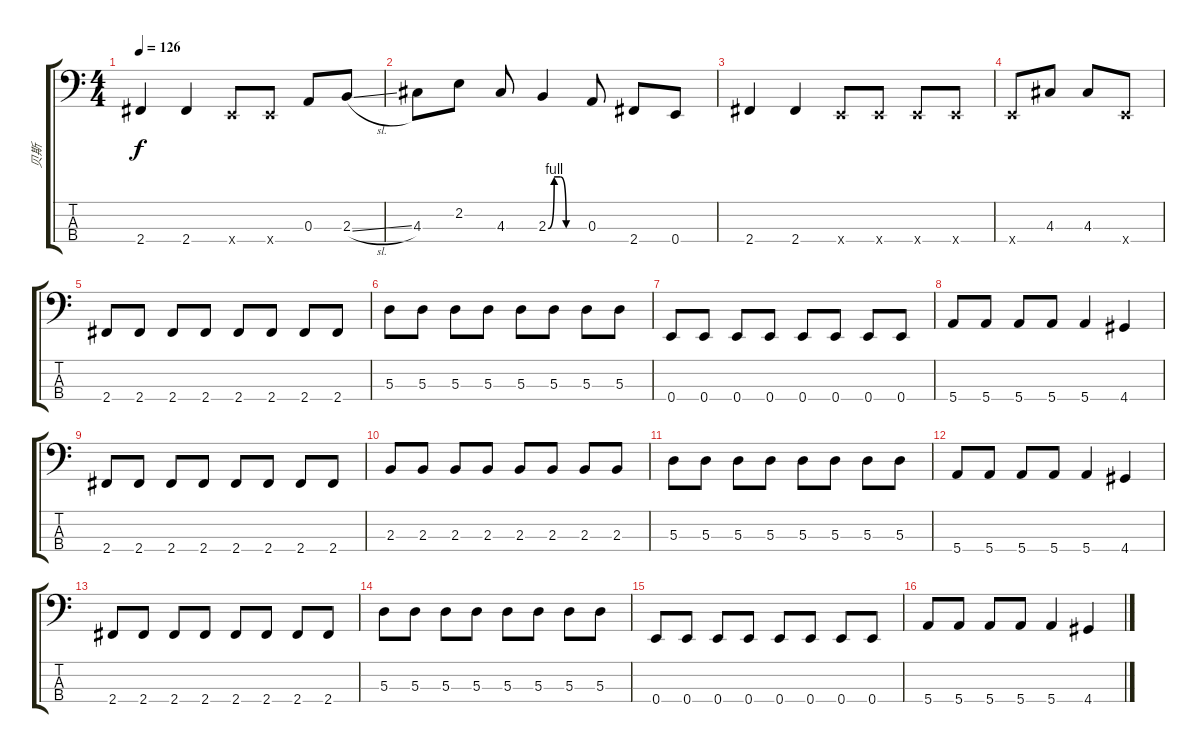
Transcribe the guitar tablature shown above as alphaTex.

\track ("贝斯" "贝斯") {instrument electricbasspick}
\staff {score tabs}
\tuning (G2 D2 A1 E1) {hide}
\ts (4 4)
\tempo 126
\clef f4
\ks c
2.4.4{dy f} 2.4.4 0.4{x}.8 0.4{x}.8 0.3.8 2.3{sl}.8 |
4.3.8 2.2.8 4.3.8 2.3{be (custom 0 0 10 4 20 4 30 0 60 0)}.4 0.3.8 2.4.8 0.4.8 |
2.4.4 2.4.4 0.4{x}.8 0.4{x}.8 0.4{x}.8 0.4{x}.8 |
0.4{x}.8 4.3.8 4.3.8 0.4{x}.8 |
2.4.8 2.4.8 2.4.8 2.4.8 2.4.8 2.4.8 2.4.8 2.4.8 |
5.3.8 5.3.8 5.3.8 5.3.8 5.3.8 5.3.8 5.3.8 5.3.8 |
0.4.8 0.4.8 0.4.8 0.4.8 0.4.8 0.4.8 0.4.8 0.4.8 |
5.4.8 5.4.8 5.4.8 5.4.8 5.4.4 4.4.4 |
2.4.8 2.4.8 2.4.8 2.4.8 2.4.8 2.4.8 2.4.8 2.4.8 |
2.3.8 2.3.8 2.3.8 2.3.8 2.3.8 2.3.8 2.3.8 2.3.8 |
5.3.8 5.3.8 5.3.8 5.3.8 5.3.8 5.3.8 5.3.8 5.3.8 |
5.4.8 5.4.8 5.4.8 5.4.8 5.4.4 4.4.4 |
2.4.8 2.4.8 2.4.8 2.4.8 2.4.8 2.4.8 2.4.8 2.4.8 |
5.3.8 5.3.8 5.3.8 5.3.8 5.3.8 5.3.8 5.3.8 5.3.8 |
0.4.8 0.4.8 0.4.8 0.4.8 0.4.8 0.4.8 0.4.8 0.4.8 |
5.4.8 5.4.8 5.4.8 5.4.8 5.4.4 4.4.4
